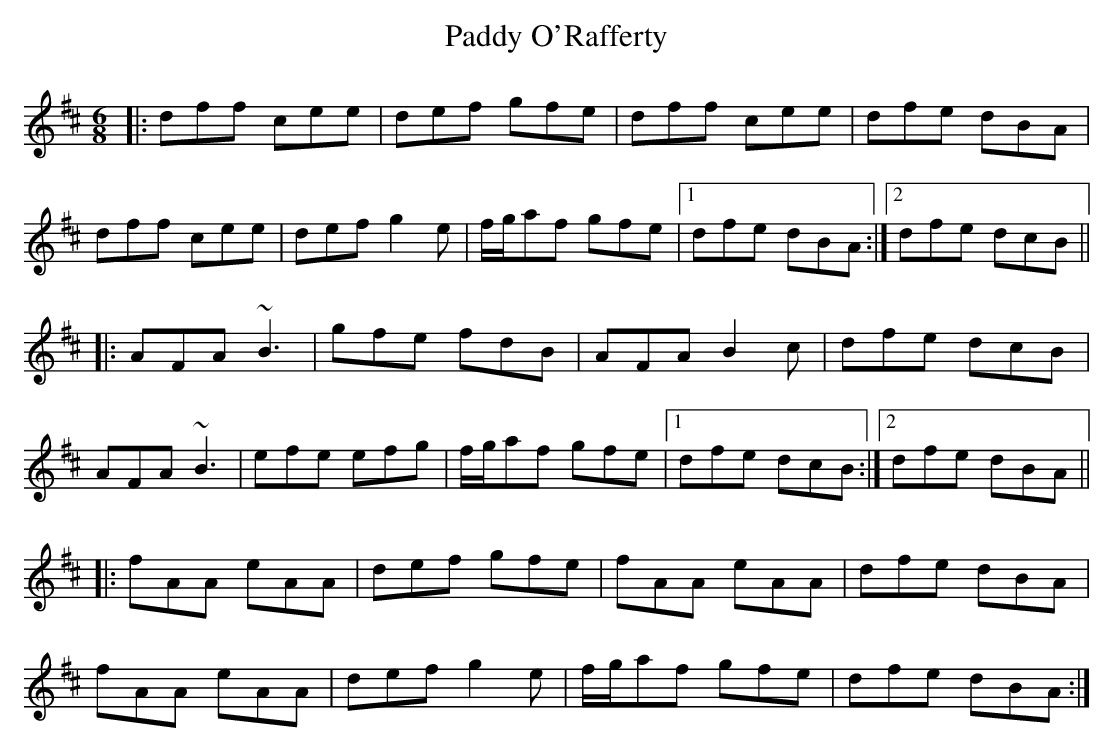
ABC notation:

X:1
T: Paddy O'Rafferty
M: 6/8
L: 1/8
K: Dmaj
|:dff cee|def gfe|dff cee|dfe dBA|
dff cee|def g2e|f/g/af gfe|1 dfe dBA:|2 dfe dcB||
|:AFA ~B3|gfe fdB|AFA B2c|dfe dcB|
AFA ~B3|efe efg|f/g/af gfe|1 dfe dcB:|2 dfe dBA||
|:fAA eAA|def gfe|fAA eAA|dfe dBA|
fAA eAA|def g2e|f/g/af gfe|dfe dBA:|
